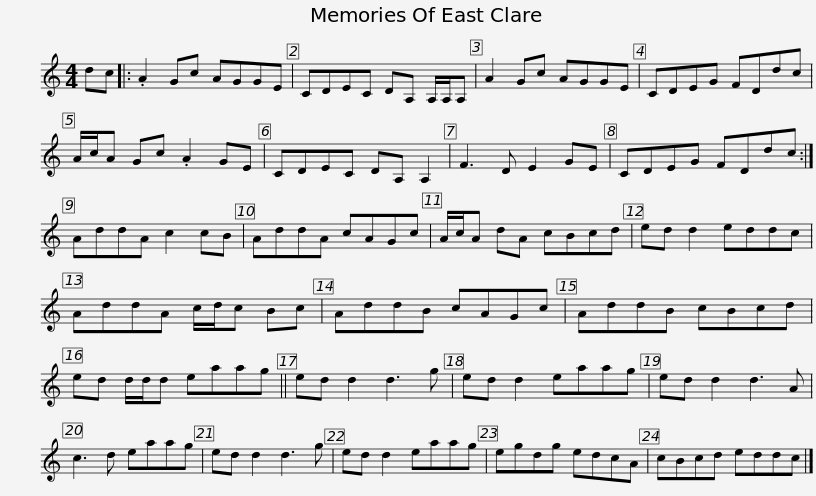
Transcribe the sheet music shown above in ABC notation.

X:1
L:1/8
M:4/4
I:linebreak $
K:C
V:1 treble
V:1
 dc |: .A2 Gc AGGE | CDEC DA, A,/A,/A, | A2 Gc AGGE | CDEG FDdc | %5
 A/c/A Gc .A2 GE |$ CDEC DA, A,2 | F3 D E2 GE | CDEG FDdc :| AddA c2 cB | %10
 AddA cAGc | A/c/A dA cBcd |$ ed d2 eddc | AddA c/d/c Bc | AddB cAGc | %15
 AddB cBcd | ed d/d/d eaag || ed d2 d3 g |$ ed d2 eaag | ed d2 d3 A | %20
 c3 d eaag | ed d2 d3 g | ed d2 eaag | egdg edcA |$ cBcd eddc |] %25
